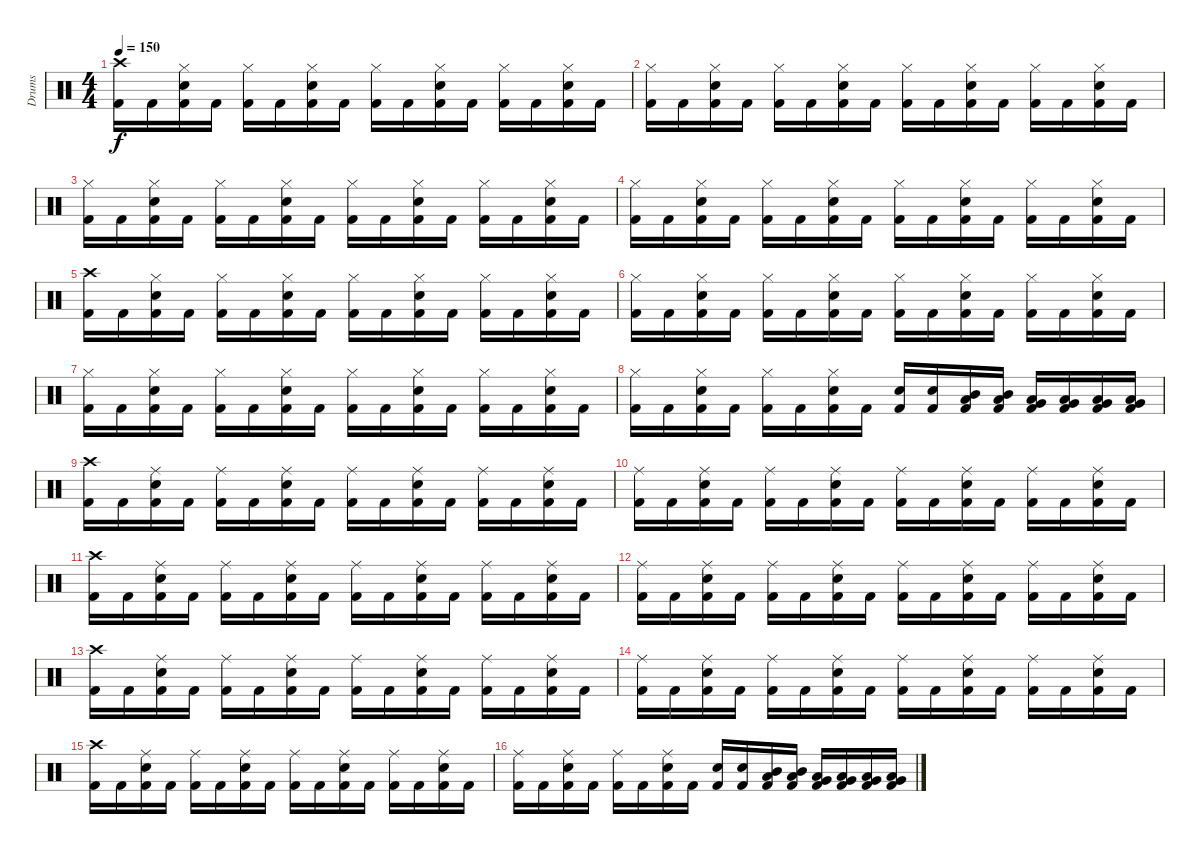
\track ("Drums" "Drums") {instrument percussion}
\staff {score}
\articulation defaults
\ts (4 4)
\tempo 150
\clef neutral
\ks c
("Kick (hit) 2" "Crash high (hit)").16{dy f} "Kick (hit) 2".16 ("Kick (hit) 2" "Snare (hit) 2" "Hi-Hat (closed)").16 "Kick (hit) 2".16 ("Kick (hit) 2" "Hi-Hat (closed)").16 "Kick (hit) 2".16 ("Kick (hit) 2" "Snare (hit) 2" "Hi-Hat (closed)").16 "Kick (hit) 2".16 ("Kick (hit) 2" "Hi-Hat (closed)").16 "Kick (hit) 2".16 ("Kick (hit) 2" "Snare (hit) 2" "Hi-Hat (closed)").16 "Kick (hit) 2".16 ("Kick (hit) 2" "Hi-Hat (closed)").16 "Kick (hit) 2".16 ("Kick (hit) 2" "Snare (hit) 2" "Hi-Hat (closed)").16 "Kick (hit) 2".16 |
("Kick (hit) 2" "Hi-Hat (closed)").16 "Kick (hit) 2".16 ("Kick (hit) 2" "Snare (hit) 2" "Hi-Hat (closed)").16 "Kick (hit) 2".16 ("Kick (hit) 2" "Hi-Hat (closed)").16 "Kick (hit) 2".16 ("Kick (hit) 2" "Snare (hit) 2" "Hi-Hat (closed)").16 "Kick (hit) 2".16 ("Kick (hit) 2" "Hi-Hat (closed)").16 "Kick (hit) 2".16 ("Kick (hit) 2" "Snare (hit) 2" "Hi-Hat (closed)").16 "Kick (hit) 2".16 ("Kick (hit) 2" "Hi-Hat (closed)").16 "Kick (hit) 2".16 ("Kick (hit) 2" "Snare (hit) 2" "Hi-Hat (closed)").16 "Kick (hit) 2".16 |
("Kick (hit) 2" "Hi-Hat (closed)").16 "Kick (hit) 2".16 ("Kick (hit) 2" "Snare (hit) 2" "Hi-Hat (closed)").16 "Kick (hit) 2".16 ("Kick (hit) 2" "Hi-Hat (closed)").16 "Kick (hit) 2".16 ("Kick (hit) 2" "Snare (hit) 2" "Hi-Hat (closed)").16 "Kick (hit) 2".16 ("Kick (hit) 2" "Hi-Hat (closed)").16 "Kick (hit) 2".16 ("Kick (hit) 2" "Snare (hit) 2" "Hi-Hat (closed)").16 "Kick (hit) 2".16 ("Kick (hit) 2" "Hi-Hat (closed)").16 "Kick (hit) 2".16 ("Kick (hit) 2" "Snare (hit) 2" "Hi-Hat (closed)").16 "Kick (hit) 2".16 |
("Kick (hit) 2" "Hi-Hat (closed)").16 "Kick (hit) 2".16 ("Kick (hit) 2" "Snare (hit) 2" "Hi-Hat (closed)").16 "Kick (hit) 2".16 ("Kick (hit) 2" "Hi-Hat (closed)").16 "Kick (hit) 2".16 ("Kick (hit) 2" "Snare (hit) 2" "Hi-Hat (closed)").16 "Kick (hit) 2".16 ("Kick (hit) 2" "Hi-Hat (closed)").16 "Kick (hit) 2".16 ("Kick (hit) 2" "Snare (hit) 2" "Hi-Hat (closed)").16 "Kick (hit) 2".16 ("Kick (hit) 2" "Hi-Hat (closed)").16 "Kick (hit) 2".16 ("Kick (hit) 2" "Snare (hit) 2" "Hi-Hat (closed)").16 "Kick (hit) 2".16 |
("Kick (hit) 2" "Crash high (hit)").16 "Kick (hit) 2".16 ("Kick (hit) 2" "Snare (hit) 2" "Hi-Hat (closed)").16 "Kick (hit) 2".16 ("Kick (hit) 2" "Hi-Hat (closed)").16 "Kick (hit) 2".16 ("Kick (hit) 2" "Snare (hit) 2" "Hi-Hat (closed)").16 "Kick (hit) 2".16 ("Kick (hit) 2" "Hi-Hat (closed)").16 "Kick (hit) 2".16 ("Kick (hit) 2" "Snare (hit) 2" "Hi-Hat (closed)").16 "Kick (hit) 2".16 ("Kick (hit) 2" "Hi-Hat (closed)").16 "Kick (hit) 2".16 ("Kick (hit) 2" "Snare (hit) 2" "Hi-Hat (closed)").16 "Kick (hit) 2".16 |
("Kick (hit) 2" "Hi-Hat (closed)").16 "Kick (hit) 2".16 ("Kick (hit) 2" "Snare (hit) 2" "Hi-Hat (closed)").16 "Kick (hit) 2".16 ("Kick (hit) 2" "Hi-Hat (closed)").16 "Kick (hit) 2".16 ("Kick (hit) 2" "Snare (hit) 2" "Hi-Hat (closed)").16 "Kick (hit) 2".16 ("Kick (hit) 2" "Hi-Hat (closed)").16 "Kick (hit) 2".16 ("Kick (hit) 2" "Snare (hit) 2" "Hi-Hat (closed)").16 "Kick (hit) 2".16 ("Kick (hit) 2" "Hi-Hat (closed)").16 "Kick (hit) 2".16 ("Kick (hit) 2" "Snare (hit) 2" "Hi-Hat (closed)").16 "Kick (hit) 2".16 |
("Kick (hit) 2" "Hi-Hat (closed)").16 "Kick (hit) 2".16 ("Kick (hit) 2" "Snare (hit) 2" "Hi-Hat (closed)").16 "Kick (hit) 2".16 ("Kick (hit) 2" "Hi-Hat (closed)").16 "Kick (hit) 2".16 ("Kick (hit) 2" "Snare (hit) 2" "Hi-Hat (closed)").16 "Kick (hit) 2".16 ("Kick (hit) 2" "Hi-Hat (closed)").16 "Kick (hit) 2".16 ("Kick (hit) 2" "Snare (hit) 2" "Hi-Hat (closed)").16 "Kick (hit) 2".16 ("Kick (hit) 2" "Hi-Hat (closed)").16 "Kick (hit) 2".16 ("Kick (hit) 2" "Snare (hit) 2" "Hi-Hat (closed)").16 "Kick (hit) 2".16 |
("Kick (hit) 2" "Hi-Hat (closed)").16 "Kick (hit) 2".16 ("Kick (hit) 2" "Snare (hit) 2" "Hi-Hat (closed)").16 "Kick (hit) 2".16 ("Kick (hit) 2" "Hi-Hat (closed)").16 "Kick (hit) 2".16 ("Kick (hit) 2" "Snare (hit) 2" "Hi-Hat (closed)").16 "Kick (hit) 2".16 ("Kick (hit) 2" "Snare (hit) 2").16 ("Kick (hit) 2" "Snare (hit) 2").16 ("Kick (hit) 2" "Low Tom (hit)" "Mid Tom (hit)").16 ("Kick (hit) 2" "Low Tom (hit)" "Mid Tom (hit)").16 ("Kick (hit) 2" "Very Low Tom (hit)" "Low Tom (hit)").16 ("Kick (hit) 2" "Very Low Tom (hit)" "Low Tom (hit)").16 ("Kick (hit) 2" "Low Floor Tom (hit)" "Very Low Tom (hit)").16 ("Kick (hit) 2" "Low Floor Tom (hit)" "Very Low Tom (hit)").16 |
("Kick (hit) 2" "Crash high (hit)").16 "Kick (hit) 2".16 ("Kick (hit) 2" "Snare (hit) 2" "Ride (middle)").16 "Kick (hit) 2".16 ("Kick (hit) 2" "Ride (middle)").16 "Kick (hit) 2".16 ("Kick (hit) 2" "Snare (hit) 2" "Ride (middle)").16 "Kick (hit) 2".16 ("Kick (hit) 2" "Ride (middle)").16 "Kick (hit) 2".16 ("Kick (hit) 2" "Snare (hit) 2" "Ride (middle)").16 "Kick (hit) 2".16 ("Kick (hit) 2" "Ride (middle)").16 "Kick (hit) 2".16 ("Kick (hit) 2" "Snare (hit) 2" "Ride (middle)").16 "Kick (hit) 2".16 |
("Kick (hit) 2" "Ride (middle)").16 "Kick (hit) 2".16 ("Kick (hit) 2" "Snare (hit) 2" "Ride (middle)").16 "Kick (hit) 2".16 ("Kick (hit) 2" "Ride (middle)").16 "Kick (hit) 2".16 ("Kick (hit) 2" "Snare (hit) 2" "Ride (middle)").16 "Kick (hit) 2".16 ("Kick (hit) 2" "Ride (middle)").16 "Kick (hit) 2".16 ("Kick (hit) 2" "Snare (hit) 2" "Ride (middle)").16 "Kick (hit) 2".16 ("Kick (hit) 2" "Ride (middle)").16 "Kick (hit) 2".16 ("Kick (hit) 2" "Snare (hit) 2" "Ride (middle)").16 "Kick (hit) 2".16 |
("Kick (hit) 2" "Crash high (hit)").16 "Kick (hit) 2".16 ("Kick (hit) 2" "Snare (hit) 2" "Ride (middle)").16 "Kick (hit) 2".16 ("Kick (hit) 2" "Ride (middle)").16 "Kick (hit) 2".16 ("Kick (hit) 2" "Snare (hit) 2" "Ride (middle)").16 "Kick (hit) 2".16 ("Kick (hit) 2" "Ride (middle)").16 "Kick (hit) 2".16 ("Kick (hit) 2" "Snare (hit) 2" "Ride (middle)").16 "Kick (hit) 2".16 ("Kick (hit) 2" "Ride (middle)").16 "Kick (hit) 2".16 ("Kick (hit) 2" "Snare (hit) 2" "Ride (middle)").16 "Kick (hit) 2".16 |
("Kick (hit) 2" "Ride (middle)").16 "Kick (hit) 2".16 ("Kick (hit) 2" "Snare (hit) 2" "Ride (middle)").16 "Kick (hit) 2".16 ("Kick (hit) 2" "Ride (middle)").16 "Kick (hit) 2".16 ("Kick (hit) 2" "Snare (hit) 2" "Ride (middle)").16 "Kick (hit) 2".16 ("Kick (hit) 2" "Ride (middle)").16 "Kick (hit) 2".16 ("Kick (hit) 2" "Snare (hit) 2" "Ride (middle)").16 "Kick (hit) 2".16 ("Kick (hit) 2" "Ride (middle)").16 "Kick (hit) 2".16 ("Kick (hit) 2" "Snare (hit) 2" "Ride (middle)").16 "Kick (hit) 2".16 |
("Kick (hit) 2" "Crash high (hit)").16 "Kick (hit) 2".16 ("Kick (hit) 2" "Snare (hit) 2" "Ride (middle)").16 "Kick (hit) 2".16 ("Kick (hit) 2" "Ride (middle)").16 "Kick (hit) 2".16 ("Kick (hit) 2" "Snare (hit) 2" "Ride (middle)").16 "Kick (hit) 2".16 ("Kick (hit) 2" "Ride (middle)").16 "Kick (hit) 2".16 ("Kick (hit) 2" "Snare (hit) 2" "Ride (middle)").16 "Kick (hit) 2".16 ("Kick (hit) 2" "Ride (middle)").16 "Kick (hit) 2".16 ("Kick (hit) 2" "Snare (hit) 2" "Ride (middle)").16 "Kick (hit) 2".16 |
("Kick (hit) 2" "Ride (middle)").16 "Kick (hit) 2".16 ("Kick (hit) 2" "Snare (hit) 2" "Ride (middle)").16 "Kick (hit) 2".16 ("Kick (hit) 2" "Ride (middle)").16 "Kick (hit) 2".16 ("Kick (hit) 2" "Snare (hit) 2" "Ride (middle)").16 "Kick (hit) 2".16 ("Kick (hit) 2" "Ride (middle)").16 "Kick (hit) 2".16 ("Kick (hit) 2" "Snare (hit) 2" "Ride (middle)").16 "Kick (hit) 2".16 ("Kick (hit) 2" "Ride (middle)").16 "Kick (hit) 2".16 ("Kick (hit) 2" "Snare (hit) 2" "Ride (middle)").16 "Kick (hit) 2".16 |
("Kick (hit) 2" "Crash high (hit)").16 "Kick (hit) 2".16 ("Kick (hit) 2" "Snare (hit) 2" "Ride (middle)").16 "Kick (hit) 2".16 ("Kick (hit) 2" "Ride (middle)").16 "Kick (hit) 2".16 ("Kick (hit) 2" "Snare (hit) 2" "Ride (middle)").16 "Kick (hit) 2".16 ("Kick (hit) 2" "Ride (middle)").16 "Kick (hit) 2".16 ("Kick (hit) 2" "Snare (hit) 2" "Ride (middle)").16 "Kick (hit) 2".16 ("Kick (hit) 2" "Ride (middle)").16 "Kick (hit) 2".16 ("Kick (hit) 2" "Snare (hit) 2" "Ride (middle)").16 "Kick (hit) 2".16 |
("Kick (hit) 2" "Ride (middle)").16 "Kick (hit) 2".16 ("Kick (hit) 2" "Snare (hit) 2" "Ride (middle)").16 "Kick (hit) 2".16 ("Kick (hit) 2" "Ride (middle)").16 "Kick (hit) 2".16 ("Kick (hit) 2" "Snare (hit) 2" "Ride (middle)").16 "Kick (hit) 2".16 ("Kick (hit) 2" "Snare (hit) 2").16 ("Kick (hit) 2" "Snare (hit) 2").16 ("Kick (hit) 2" "Low Tom (hit)" "Mid Tom (hit)").16 ("Kick (hit) 2" "Low Tom (hit)" "Mid Tom (hit)").16 ("Kick (hit) 2" "Very Low Tom (hit)" "Low Tom (hit)").16 ("Kick (hit) 2" "Very Low Tom (hit)" "Low Tom (hit)").16 ("Kick (hit) 2" "Low Floor Tom (hit)" "Very Low Tom (hit)").16 ("Kick (hit) 2" "Low Floor Tom (hit)" "Very Low Tom (hit)").16
